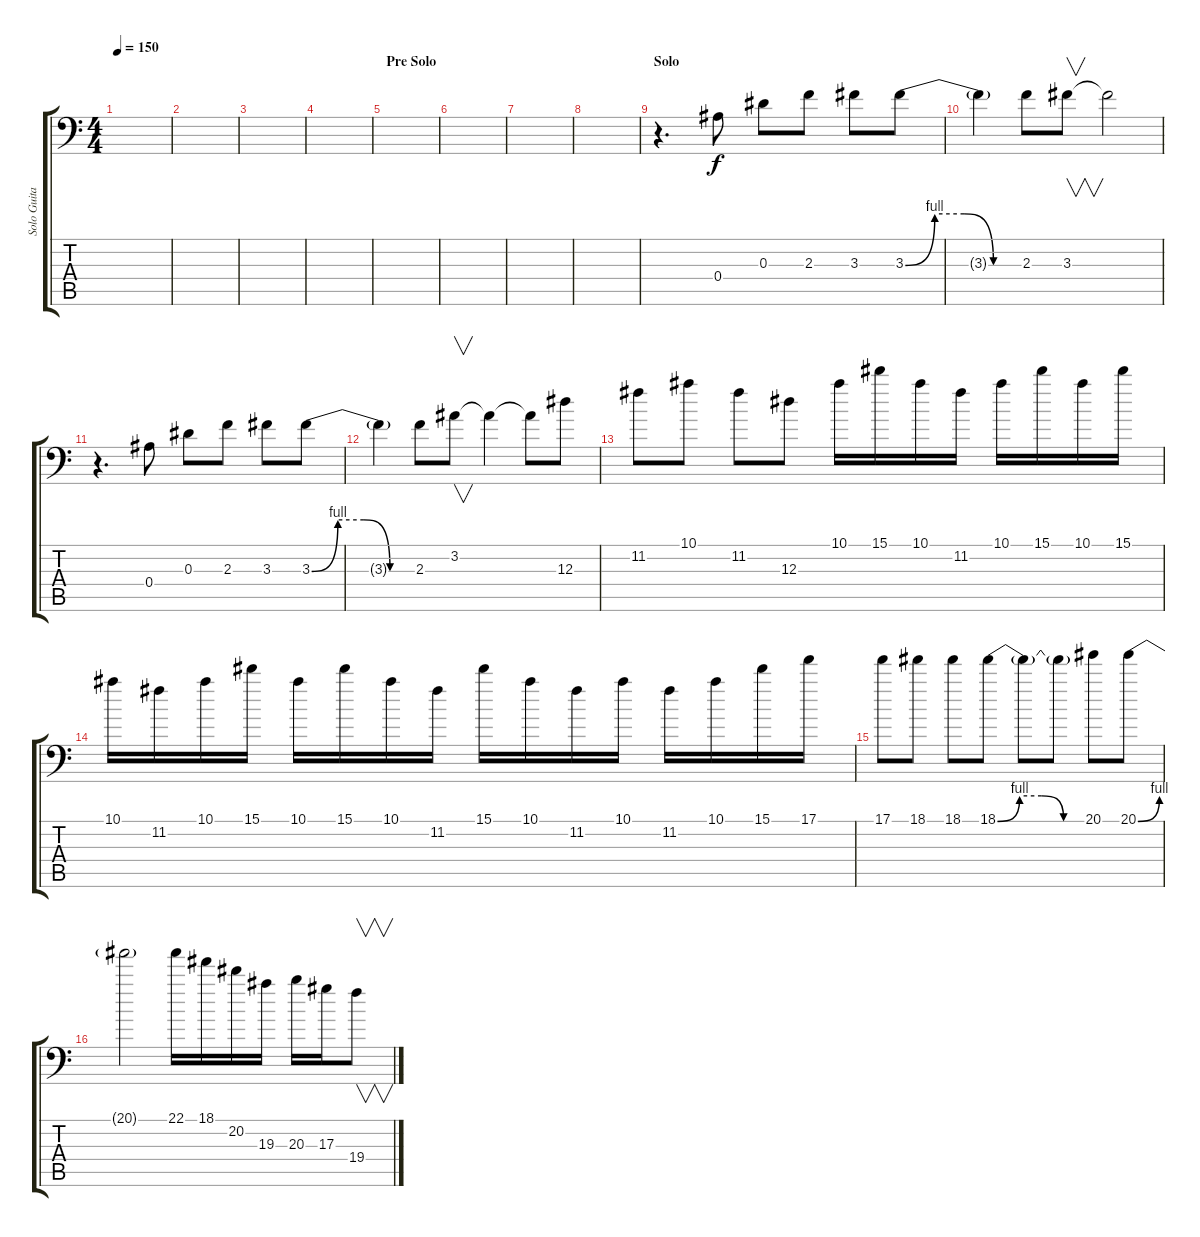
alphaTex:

\track ("Solo Guitar 1" "Solo Guita") {instrument overdrivenguitar}
\staff {score tabs}
\tuning (C4 G3 Eb3 Bb2 F2 Bb1) {hide}
\ts (4 4)
\tempo 150
\clef f4
\ks c
|
|
|
|
\section ("" "Pre Solo")
|
|
|
|
\section ("" "Solo")
r.4{d} 0.4.8 0.3.8 2.3.8 3.3.8 3.3{be (custom 0 0 15 4 30 4 45 0 60 0)}.8 |
3.3{t}.4 2.3.8 3.3.8{v} 3.3{t}.2 |
r.4{d} 0.4.8 0.3.8 2.3.8 3.3.8 3.3{be (custom 0 0 15 4 30 4 45 0 60 0)}.8 |
3.3{t}.4 2.3.8 3.2.8{v} 3.2{t}.4 3.2{t}.8 12.3.8 |
11.2.8 10.1.8 11.2.8 12.3.8 10.1.16 15.1.16 10.1.16 11.2.16 10.1.16 15.1.16 10.1.16 15.1.16 |
10.1.16 11.2.16 10.1.16 15.1.16 10.1.16 15.1.16 10.1.16 11.2.16 15.1.16 10.1.16 11.2.16 10.1.16 11.2.16 10.1.16 15.1.16 17.1.16 |
17.1.8 18.1.8 18.1.8 18.1{be (custom 0 0 15 4 30 4 45 0 60 0)}.8 18.1{t}.8 18.1{t}.8 20.1.8 20.1{be (bend 0 0 60 4)}.8 |
20.1{t}.2 22.1.16 18.1.16 20.2.16 19.3.16 20.3.16 17.3.16 19.4.8{v}
